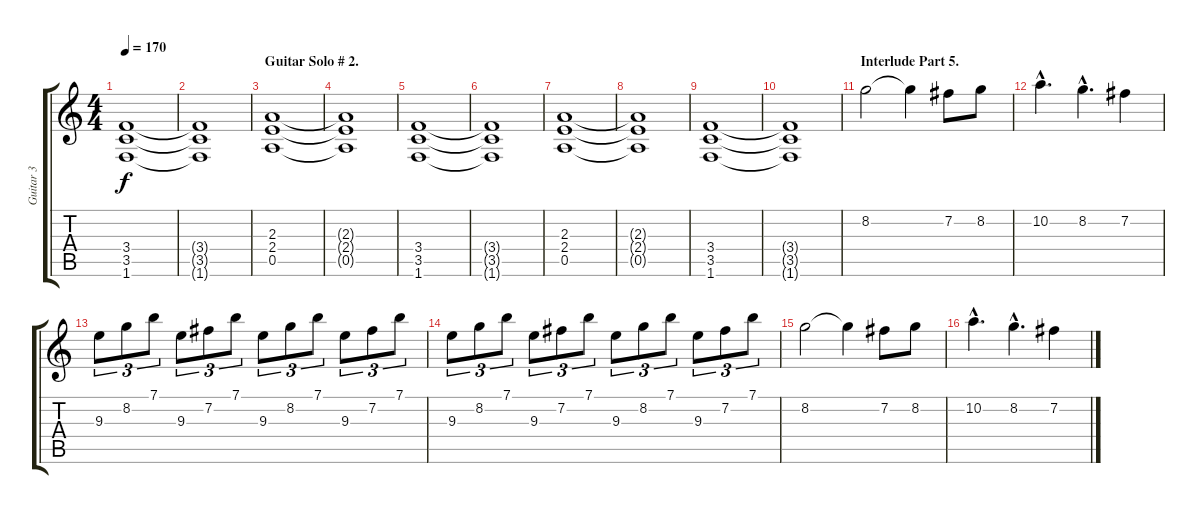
\track ("Guitar 3" "Guitar 3") {instrument distortionguitar}
\staff {score tabs}
\tuning (E4 B3 G3 D3 A2 E2) {hide}
\ts (4 4)
\tempo 170
\clef g2
\ks c
(3.4 3.5 1.6).1{dy f} |
(3.4{t} 3.5{t} 1.6{t}).1 |
\section ("" "Guitar Solo # 2.")
(2.3 2.4 0.5).1 |
(2.3{t} 2.4{t} 0.5{t}).1 |
(3.4 3.5 1.6).1 |
(3.4{t} 3.5{t} 1.6{t}).1 |
(2.3 2.4 0.5).1 |
(2.3{t} 2.4{t} 0.5{t}).1 |
(3.4 3.5 1.6).1 |
(3.4{t} 3.5{t} 1.6{t}).1 |
\section ("" "Interlude Part 5.")
8.2.2 8.2{t}.4 7.2.8 8.2.8 |
10.2{hac}.4{d} 8.2{hac}.4{d} 7.2.4 |
9.3.8{tu (3 2)} 8.2.8{tu (3 2)} 7.1.8{tu (3 2)} 9.3.8{tu (3 2)} 7.2.8{tu (3 2)} 7.1.8{tu (3 2)} 9.3.8{tu (3 2)} 8.2.8{tu (3 2)} 7.1.8{tu (3 2)} 9.3.8{tu (3 2)} 7.2.8{tu (3 2)} 7.1.8{tu (3 2)} |
9.3.8{tu (3 2)} 8.2.8{tu (3 2)} 7.1.8{tu (3 2)} 9.3.8{tu (3 2)} 7.2.8{tu (3 2)} 7.1.8{tu (3 2)} 9.3.8{tu (3 2)} 8.2.8{tu (3 2)} 7.1.8{tu (3 2)} 9.3.8{tu (3 2)} 7.2.8{tu (3 2)} 7.1.8{tu (3 2)} |
8.2.2 8.2{t}.4 7.2.8 8.2.8 |
10.2{hac}.4{d} 8.2{hac}.4{d} 7.2.4
